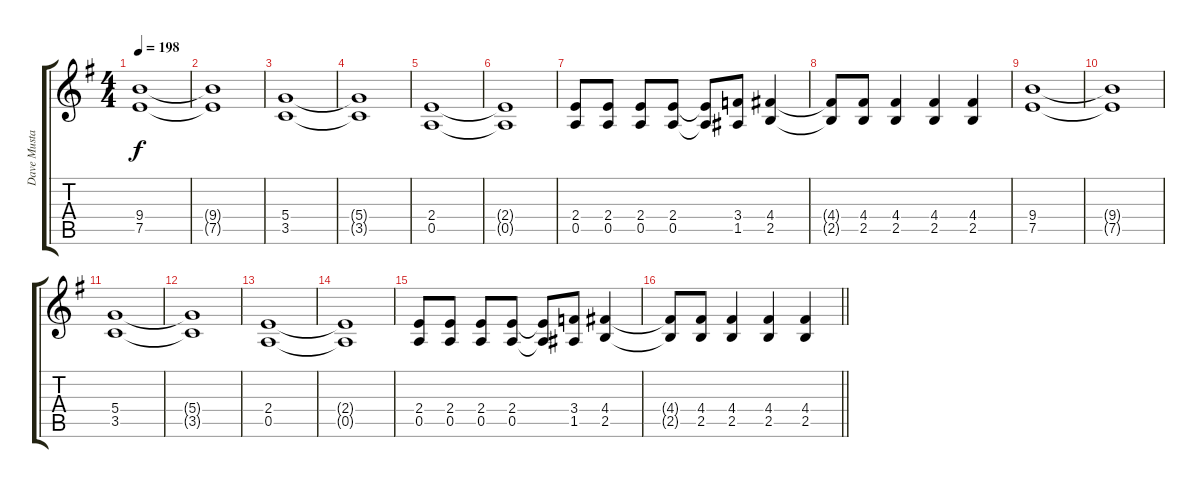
\track ("Dave Mustaine" "Dave Musta") {instrument overdrivenguitar}
\staff {score tabs}
\tuning (E4 B3 G3 D3 A2 E2) {hide}
\ts (4 4)
\tempo 198
\clef g2
\ks g
(9.4 7.5).1{dy f} |
(9.4{t} 7.5{t}).1 |
(5.4 3.5).1 |
(5.4{t} 3.5{t}).1 |
(2.4 0.5).1 |
(2.4{t} 0.5{t}).1 |
(2.4 0.5).8 (2.4 0.5).8 (2.4 0.5).8 (2.4 0.5).8 (2.4{t} 0.5{t}).8 (3.4 1.5).8 (4.4 2.5).4 |
(4.4{t} 2.5{t}).8 (4.4 2.5).8 (4.4 2.5).4 (4.4 2.5).4 (4.4 2.5).4 |
(9.4 7.5).1 |
(9.4{t} 7.5{t}).1 |
(5.4 3.5).1 |
(5.4{t} 3.5{t}).1 |
(2.4 0.5).1 |
(2.4{t} 0.5{t}).1 |
(2.4 0.5).8 (2.4 0.5).8 (2.4 0.5).8 (2.4 0.5).8 (2.4{t} 0.5{t}).8 (3.4 1.5).8 (4.4 2.5).4 |
\barLineRight lightlight
(4.4{t} 2.5{t}).8 (4.4 2.5).8 (4.4 2.5).4 (4.4 2.5).4 (4.4 2.5).4
